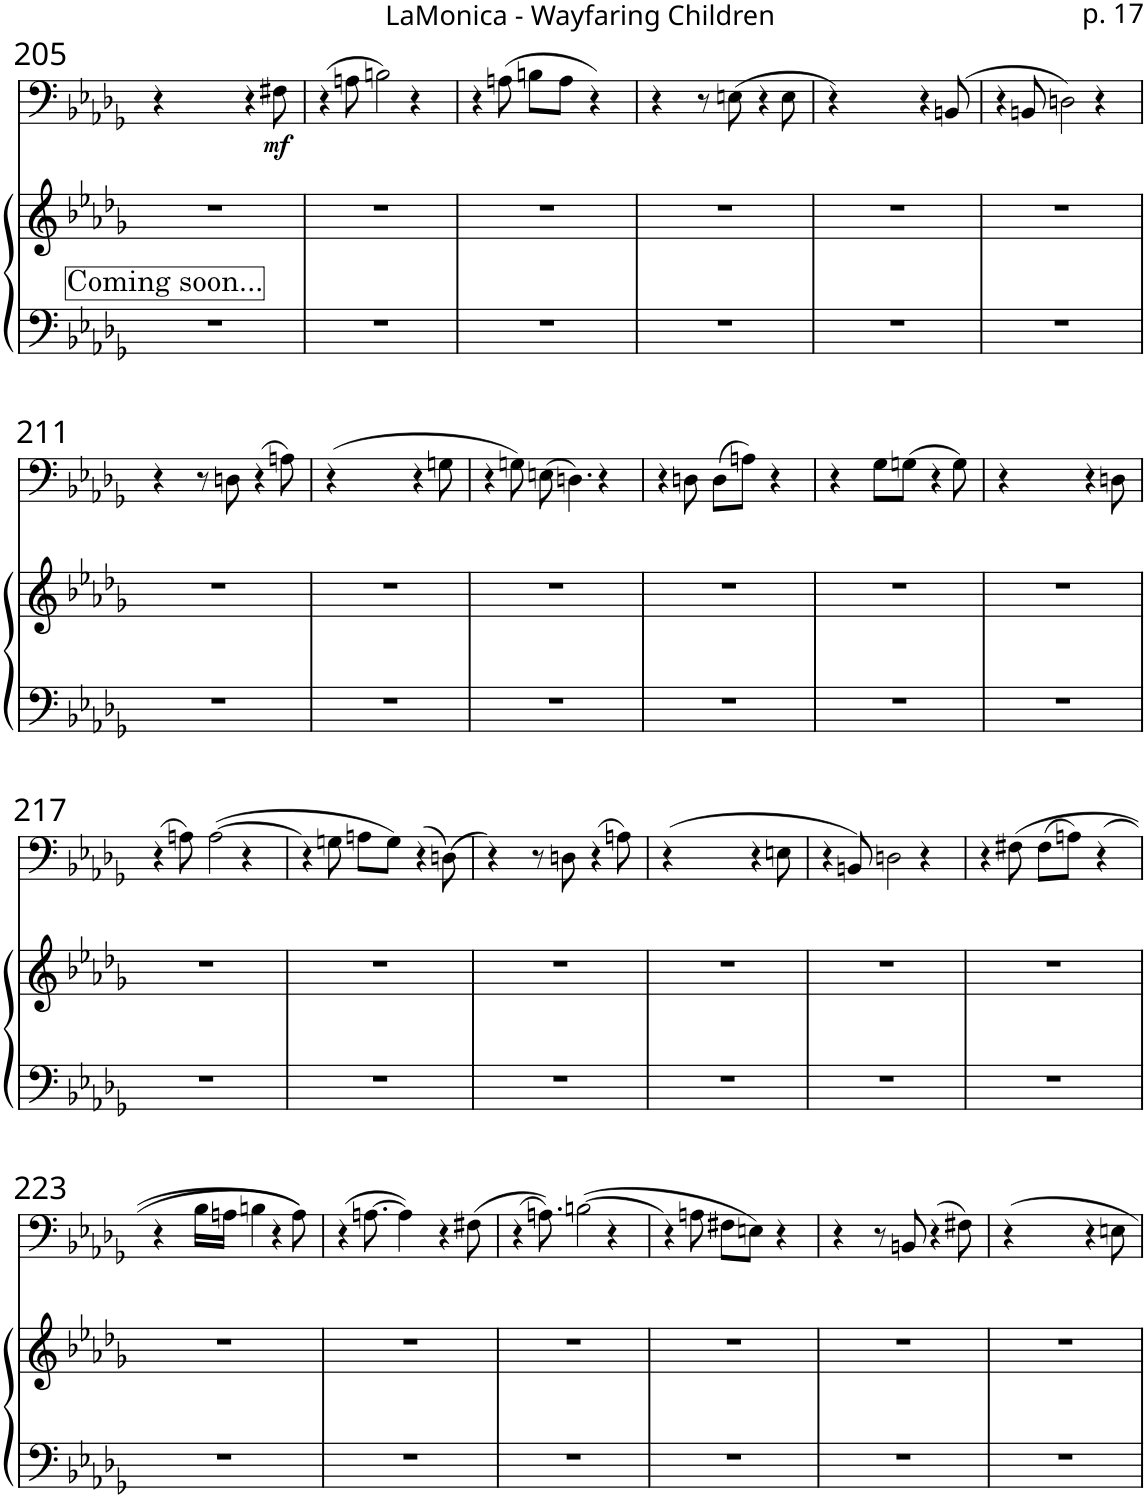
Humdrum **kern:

**kern	**kern	**kern	**dynam
*part2	*part2	*part1	*part1
*staff3	*staff2	*staff1	*staff1
*I"Piano	*	*I"Bassoon	*
*I'Pno	*	*I'Bsn	*
!!LO:PB:g=z
*clefF4	*clefG2	*clefF4	*
*k[b-e-a-d-g-]	*k[b-e-a-d-g-]	*k[b-e-a-d-g-]	*
*M3/4	*M3/4	*M3/4	*
=205	=205	=205	=205
*	*	*^	*
!LO:TX:a:t=Coming soon...	!	!	!	!
2.r	2.r	4r	2ryy	.
.	.	4ryy	.	.
.	.	4r	8ryy	.
!	!	!	!	!LO:DY:b
.	.	.	4ryy	mf
8ryy	8ryy	8F#X\	.	.
*	*	*v	*v	*
=206	=206	=206	=206
2.r	2.r	4r	.
.	.	8An\	.
.	.	(2Bn\	.
4.ryy	4.ryy	.	.
.	.	4r	.
=207	=207	=207	=207
2.r	2.r	4r	.
.	.	8An\	.
.	.	8Bn\L	.
.	.	8A\J	.
.	.	4r	.
8ryy	8ryy	.	.
=208	=208	=208	=208
2.r	2.r	4r	.
.	.	8r	.
.	.	8En\	.
.	.	4r	.
8ryy	8ryy	8E\	.
=209	=209	=209	=209
2.r	2.r	4r	.
.	.	4ryy	.
.	.	4r	.
8ryy	8ryy	(8BBn/	.
=210	=210	=210	=210
2.r	2.r	4r	.
.	.	8BBn/	.
.	.	2Dn\)	.
4.ryy	4.ryy	.	.
.	.	4r	.
!!LO:LB:g=z
=211	=211	=211	=211
2.r	2.r	4r	.
.	.	8r	.
.	.	8Dn\	.
.	.	4r	.
8ryy	8ryy	(8An\	.
=212	=212	=212	=212
2.r	2.r	4r	.
.	.	4ryy	.
.	.	4r	.
8ryy	8ryy	8Gn\	.
=213	=213	=213	=213
2.r	2.r	4r	.
.	.	(8Gn\	.
.	.	(8En\	.
.	.	4.Dn\)	.
4.ryy	4.ryy	.	.
.	.	4r	.
=214	=214	=214	=214
2.r	2.r	4r	.
.	.	8Dn\	.
.	.	(8D\L	.
.	.	8An\J)	.
.	.	4r	.
8ryy	8ryy	.	.
=215	=215	=215	=215
2.r	2.r	4r	.
.	.	8G\L]	.
.	.	(8Gn\J	.
.	.	4r	.
8ryy	8ryy	8G\)	.
=216	=216	=216	=216
2.r	2.r	4r	.
.	.	4ryy	.
.	.	4r	.
8ryy	8ryy	8Dn\	.
!!LO:LB:g=z
=217	=217	=217	=217
2.r	2.r	4r	.
.	.	(8An\	.
.	.	[2A\	.
4.ryy	4.ryy	.	.
.	.	4r	.
=218	=218	=218	=218
2.r	2.r	4r	.
.	.	8Gn\	.
.	.	8An\L	.
.	.	8G\J	.
.	.	4r	.
4ryy	4ryy	.	.
.	.	[8Dn\	.
=219	=219	=219	=219
2.r	2.r	4r	.
.	.	8r	.
.	.	8Dn\	.
.	.	4r	.
8ryy	8ryy	8An\	.
=220	=220	=220	=220
2.r	2.r	4r	.
.	.	4ryy	.
.	.	4r	.
8ryy	8ryy	8En\	.
=221	=221	=221	=221
2.r	2.r	4r	.
.	.	8BBn/	.
.	.	2Dn\	.
4.ryy	4.ryy	.	.
.	.	4r	.
=222	=222	=222	=222
2.r	2.r	4r	.
.	.	8F#X\	.
.	.	8F#\L	.
.	.	8An\J	.
.	.	4r	.
8ryy	8ryy	.	.
!!LO:LB:g=z
=223	=223	=223	=223
2.r	2.r	4r	.
.	.	16B\LL]	.
.	.	16An\JJ	.
.	.	4Bn\	.
.	.	4r	.
4ryy	4ryy	.	.
.	.	8A\	.
=224	=224	=224	=224
2.r	2.r	4r	.
.	.	[8.An\	.
.	.	4A\]	.
.	.	4r	.
4ryy	4ryy	.	.
.	.	8F#X\	.
16ryy	16ryy	.	.
=225	=225	=225	=225
2.r	2.r	4r	.
.	.	8.An\	.
.	.	[2Bn\	.
4..ryy	4..ryy	.	.
.	.	4r	.
=226	=226	=226	=226
2.r	2.r	4r	.
.	.	8An\	.
.	.	8F#X\L	.
.	.	8En\J	.
.	.	4r	.
8ryy	8ryy	.	.
=227	=227	=227	=227
2.r	2.r	4r	.
.	.	8r	.
.	.	8BBn/	.
.	.	4r	.
8ryy	8ryy	8F#X\	.
=228	=228	=228	=228
2.r	2.r	4r	.
.	.	4ryy	.
.	.	4r	.
8ryy	8ryy	8En\	.
=	=	=	=
*-	*-	*-	*-
